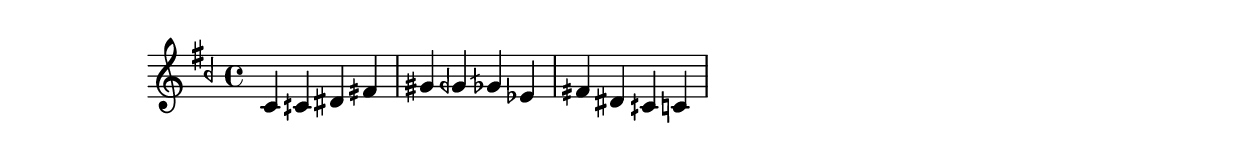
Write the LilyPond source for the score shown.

%% Do not edit this file; it is auto-generated from input/new
%% This file is in the public domain.
\version "2.11.48"
\header {
  lsrtags = "pitches"
  texidoc = "Makam is a type of melody from Turkey using 1/9th-tone
microtonal alterations.  Consult the initialization file
@code{makam-init.ly} (see the `Learning Manual @version{},
4.6.3 Other sources of information' for the location of this file)
for details of pitch names and alterations."
  doctitle = "Makam"
} % begin verbatim

% Initialize makam settings
\include "makam-init.ly"

\relative c' {
  \set Staff.keySignature = #`((3 . ,BAKIYE) (6 . ,(- KOMA)))
  c4 cc db fk
  gbm4 gfc gfb efk
  fk4 db cc c
}
